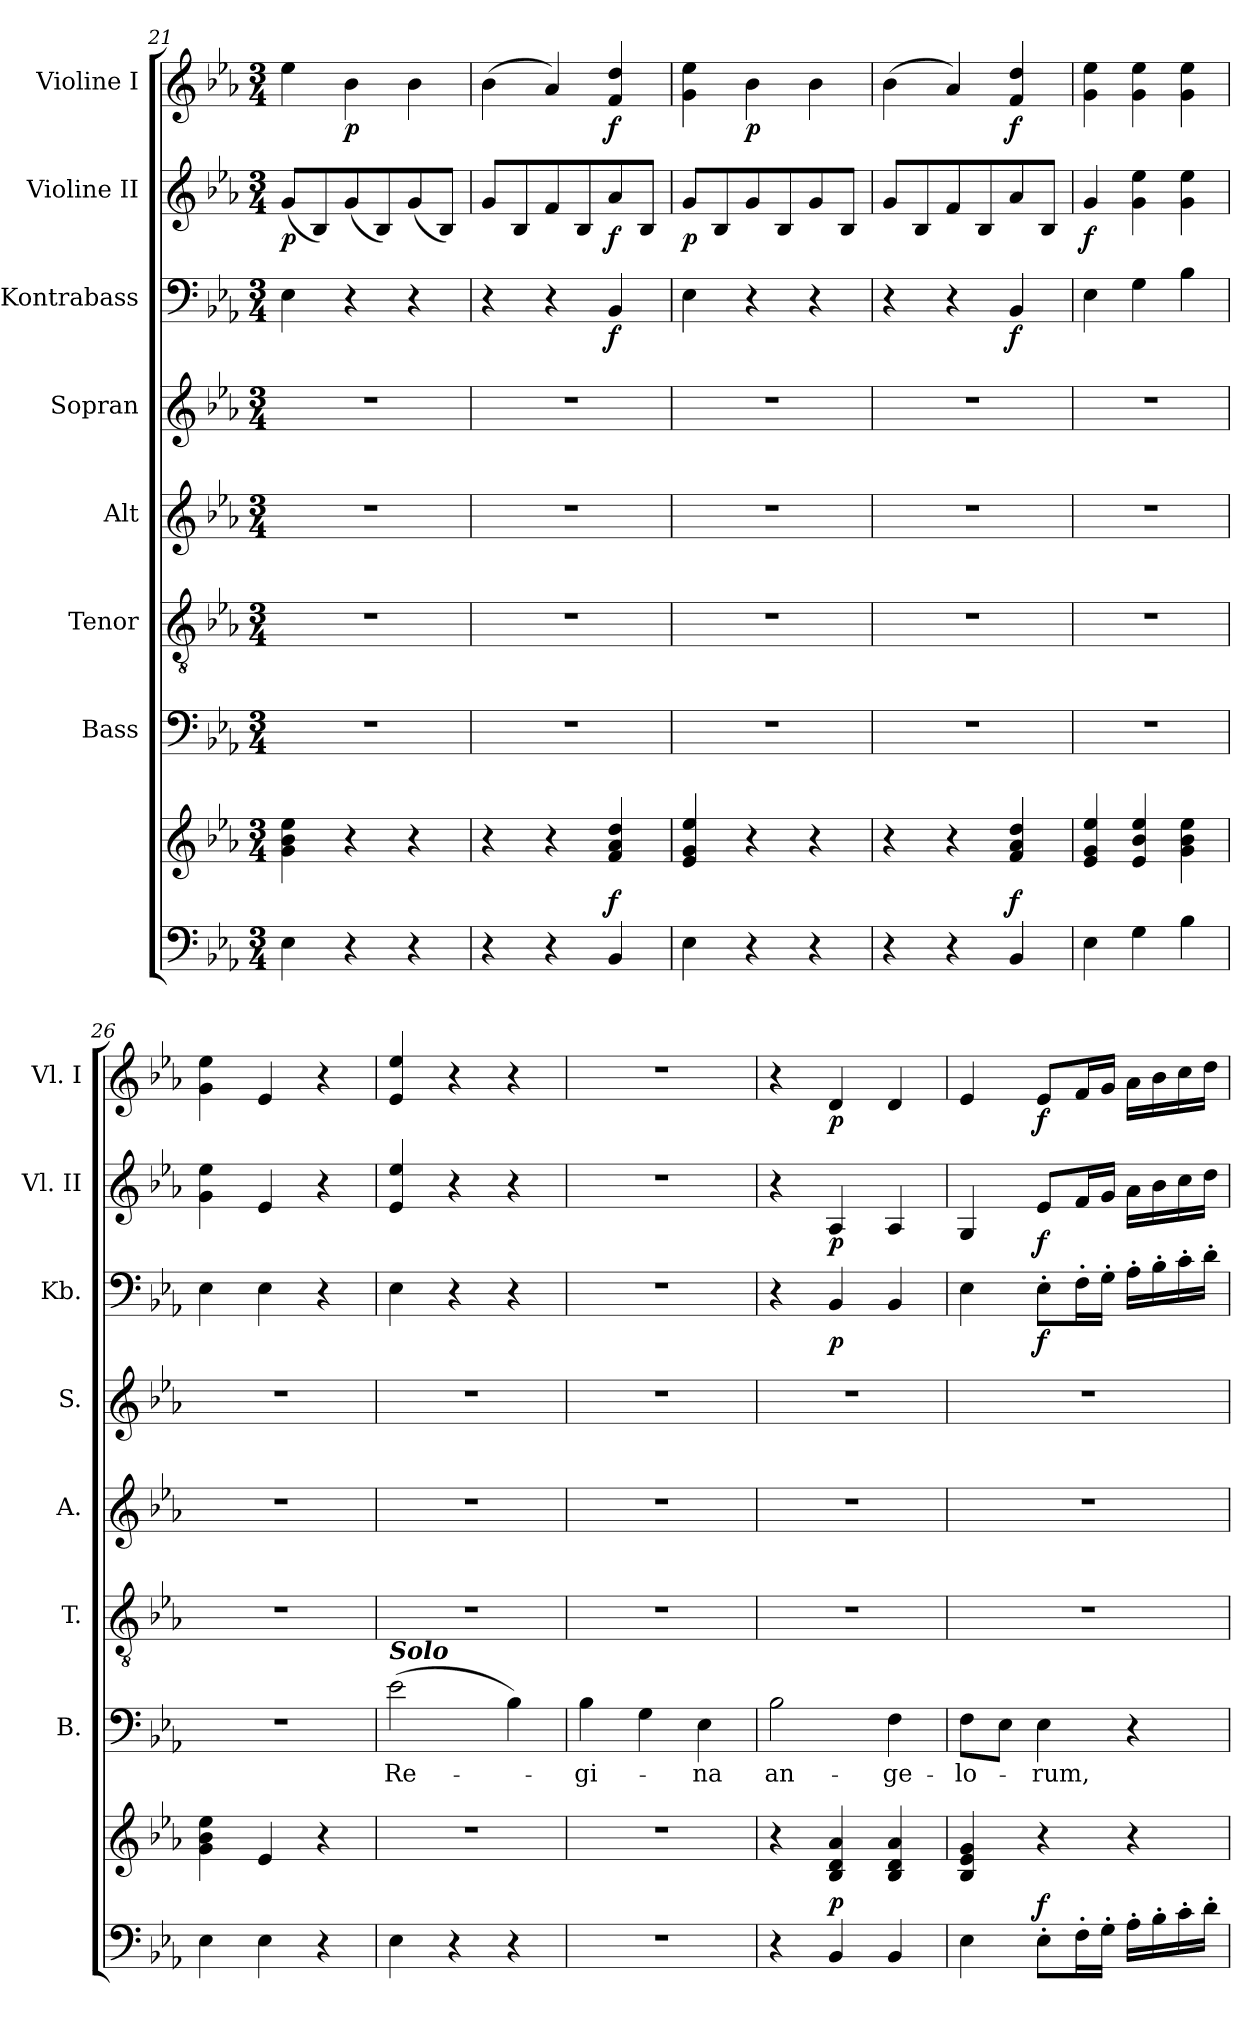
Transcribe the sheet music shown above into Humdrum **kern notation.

**kern	**kern	**dynam	**kern	**text	**kern	**kern	**kern	**kern	**dynam	**kern	**dynam	**kern	**dynam
*part8	*part8	*part8	*part7	*part7	*part6	*part5	*part4	*part3	*part3	*part2	*part2	*part1	*part1
*staff9	*staff8	*staff8/9	*staff7	*staff7	*staff6	*staff5	*staff4	*staff3	*staff3	*staff2	*staff2	*staff1	*staff1
*	*	*	*I"Bass	*	*I"Tenor	*I"Alt	*I"Sopran	*I"Kontrabass	*	*I"Violine II	*	*I"Violine I	*
*	*	*	*I'B.	*	*I'T.	*I'A.	*I'S.	*I'Kb.	*	*I'Vl. II	*	*I'Vl. I	*
*clefF4	*clefG2	*	*clefF4	*	*clefGv2	*clefG2	*clefG2	*clefF4	*	*clefG2	*	*clefG2	*
*	*	*	*	*	*	*	*	*ITrd7c12	*	*	*	*	*
*k[b-e-a-]	*k[b-e-a-]	*	*k[b-e-a-]	*	*k[b-e-a-]	*k[b-e-a-]	*k[b-e-a-]	*k[b-e-a-]	*	*k[b-e-a-]	*	*k[b-e-a-]	*
*E-:	*E-:	*	*E-:	*	*E-:	*E-:	*E-:	*E-:	*	*E-:	*	*E-:	*
*M3/4	*M3/4	*	*M3/4	*	*M3/4	*M3/4	*M3/4	*M3/4	*	*M3/4	*	*M3/4	*
=21	=21	=21	=21	=21	=21	=21	=21	=21	=21	=21	=21	=21	=21
!	!	!	!	!	!	!	!	!	!	!	!LO:DY:b	!	!
4E-\	4g\ 4b-\ 4ee-\	.	2.r	.	2.r	2.r	2.r	4EE-\	.	(<8g/L	p	4ee-\	.
.	.	.	.	.	.	.	.	.	.	8B-/)	.	.	.
!	!	!	!	!	!	!	!	!	!	!	!	!	!LO:DY:b
4r	4r	.	.	.	.	.	.	4r	.	(<8g/	.	4b-\	p
.	.	.	.	.	.	.	.	.	.	8B-/)	.	.	.
4r	4r	.	.	.	.	.	.	4r	.	(<8g/	.	4b-\	.
.	.	.	.	.	.	.	.	.	.	8B-/J)	.	.	.
=22	=22	=22	=22	=22	=22	=22	=22	=22	=22	=22	=22	=22	=22
4r	4r	.	2.r	.	2.r	2.r	2.r	4r	.	8g/L	.	(>4b-\	.
.	.	.	.	.	.	.	.	.	.	8B-/	.	.	.
4r	4r	.	.	.	.	.	.	4r	.	8f/	.	4a-/)	.
.	.	.	.	.	.	.	.	.	.	8B-/	.	.	.
!	!	!LO:DY:a=2	!	!	!	!	!	!	!LO:DY:b	!	!LO:DY:b	!	!LO:DY:b
4BB-/	4f/ 4a-/ 4dd/	f	.	.	.	.	.	4BBB-/	f	8a-/	f	4f/ 4dd/	f
.	.	.	.	.	.	.	.	.	.	8B-/J	.	.	.
=23	=23	=23	=23	=23	=23	=23	=23	=23	=23	=23	=23	=23	=23
!	!	!	!	!	!	!	!	!	!	!	!LO:DY:b	!	!
4E-\	4e-/ 4g/ 4ee-/	.	2.r	.	2.r	2.r	2.r	4EE-\	.	8g/L	p	4g\ 4ee-\	.
.	.	.	.	.	.	.	.	.	.	8B-/	.	.	.
!	!	!	!	!	!	!	!	!	!	!	!	!	!LO:DY:b
4r	4r	.	.	.	.	.	.	4r	.	8g/	.	4b-\	p
.	.	.	.	.	.	.	.	.	.	8B-/	.	.	.
4r	4r	.	.	.	.	.	.	4r	.	8g/	.	4b-\	.
.	.	.	.	.	.	.	.	.	.	8B-/J	.	.	.
=24	=24	=24	=24	=24	=24	=24	=24	=24	=24	=24	=24	=24	=24
4r	4r	.	2.r	.	2.r	2.r	2.r	4r	.	8g/L	.	(>4b-\	.
.	.	.	.	.	.	.	.	.	.	8B-/	.	.	.
4r	4r	.	.	.	.	.	.	4r	.	8f/	.	4a-/)	.
.	.	.	.	.	.	.	.	.	.	8B-/	.	.	.
!	!	!LO:DY:a=2	!	!	!	!	!	!	!LO:DY:b	!	!	!	!LO:DY:b
4BB-/	4f/ 4a-/ 4dd/	f	.	.	.	.	.	4BBB-/	f	8a-/	.	4f/ 4dd/	f
.	.	.	.	.	.	.	.	.	.	8B-/J	.	.	.
!!LO:PB:g=z
=25	=25	=25	=25	=25	=25	=25	=25	=25	=25	=25	=25	=25	=25
!	!	!	!	!	!	!	!	!	!	!	!LO:DY:b	!	!
4E-\	4e-/ 4g/ 4ee-/	.	2.r	.	2.r	2.r	2.r	4EE-\	.	4g/	f	4g\ 4ee-\	.
4G\	4e-/ 4b-/ 4ee-/	.	.	.	.	.	.	4GG\	.	4g\ 4ee-\	.	4g\ 4ee-\	.
4B-\	4g\ 4b-\ 4ee-\	.	.	.	.	.	.	4BB-\	.	4g\ 4ee-\	.	4g\ 4ee-\	.
=26	=26	=26	=26	=26	=26	=26	=26	=26	=26	=26	=26	=26	=26
4E-\	4g\ 4b-\ 4ee-\	.	2.r	.	2.r	2.r	2.r	4EE-\	.	4g\ 4ee-\	.	4g\ 4ee-\	.
4E-\	4e-/	.	.	.	.	.	.	4EE-\	.	4e-/	.	4e-/	.
4r	4r	.	.	.	.	.	.	4r	.	4r	.	4r	.
=27	=27	=27	=27	=27	=27	=27	=27	=27	=27	=27	=27	=27	=27
!	!	!	!LO:TX:a:Bi:t=Solo	!	!	!	!	!	!	!	!	!	!
!	!	!	!	!LO:LY:b	!	!	!	!	!	!	!	!	!
4E-\	2.r	.	(>2e-\	Re-	2.r	2.r	2.r	4EE-\	.	4e-/ 4ee-/	.	4e-/ 4ee-/	.
4r	.	.	.	.	.	.	.	4r	.	4r	.	4r	.
4r	.	.	4B-\)	.	.	.	.	4r	.	4r	.	4r	.
=28	=28	=28	=28	=28	=28	=28	=28	=28	=28	=28	=28	=28	=28
!	!	!	!	!LO:LY:b	!	!	!	!	!	!	!	!	!
2.r	2.r	.	4B-\	-gi-	2.r	2.r	2.r	2.r	.	2.r	.	2.r	.
.	.	.	4G\	.	.	.	.	.	.	.	.	.	.
!	!	!	!	!LO:LY:b	!	!	!	!	!	!	!	!	!
.	.	.	4E-\	-na	.	.	.	.	.	.	.	.	.
=29	=29	=29	=29	=29	=29	=29	=29	=29	=29	=29	=29	=29	=29
!	!	!	!	!LO:LY:b	!	!	!	!	!	!	!	!	!
4r	4r	.	2B-\	an-	2.r	2.r	2.r	4r	.	4r	.	4r	.
!	!	!LO:DY:a=2	!	!	!	!	!	!	!LO:DY:b	!	!LO:DY:b	!	!LO:DY:b
4BB-/	4B-/ 4d/ 4a-/	p	.	.	.	.	.	4BBB-/	p	4A-/	p	4d/	p
!	!	!	!	!LO:LY:b	!	!	!	!	!	!	!	!	!
4BB-/	4B-/ 4d/ 4a-/	.	4F\	-ge-	.	.	.	4BBB-/	.	4A-/	.	4d/	.
=30	=30	=30	=30	=30	=30	=30	=30	=30	=30	=30	=30	=30	=30
!	!	!	!	!LO:LY:b	!	!	!	!	!	!	!	!	!
4E-\	4B-/ 4e-/ 4g/	.	8F\L	-lo-	2.r	2.r	2.r	4EE-\	.	4G/	.	4e-/	.
.	.	.	8E-\J	.	.	.	.	.	.	.	.	.	.
!	!	!LO:DY:a=2	!	!LO:LY:b	!	!	!	!	!LO:DY:b	!	!LO:DY:b	!	!LO:DY:b
8E-'>\L	4r	f	4E-\	-rum,	.	.	.	8EE-'>\L	f	8e-/L	f	8e-/L	f
16F'>\L	.	.	.	.	.	.	.	16FF'>\L	.	16f/L	.	16f/L	.
16G'>\JJ	.	.	.	.	.	.	.	16GG'>\JJ	.	16g/JJ	.	16g/JJ	.
16A-'>\LL	4r	.	4r	.	.	.	.	16AA-'>\LL	.	16a-\LL	.	16a-\LL	.
16B-'>\	.	.	.	.	.	.	.	16BB-'>\	.	16b-\	.	16b-\	.
16c'>\	.	.	.	.	.	.	.	16C'>\	.	16cc\	.	16cc\	.
16d'>\JJ	.	.	.	.	.	.	.	16D'>\JJ	.	16dd\JJ	.	16dd\JJ	.
=	=	=	=	=	=	=	=	=	=	=	=	=	=
*-	*-	*-	*-	*-	*-	*-	*-	*-	*-	*-	*-	*-	*-
